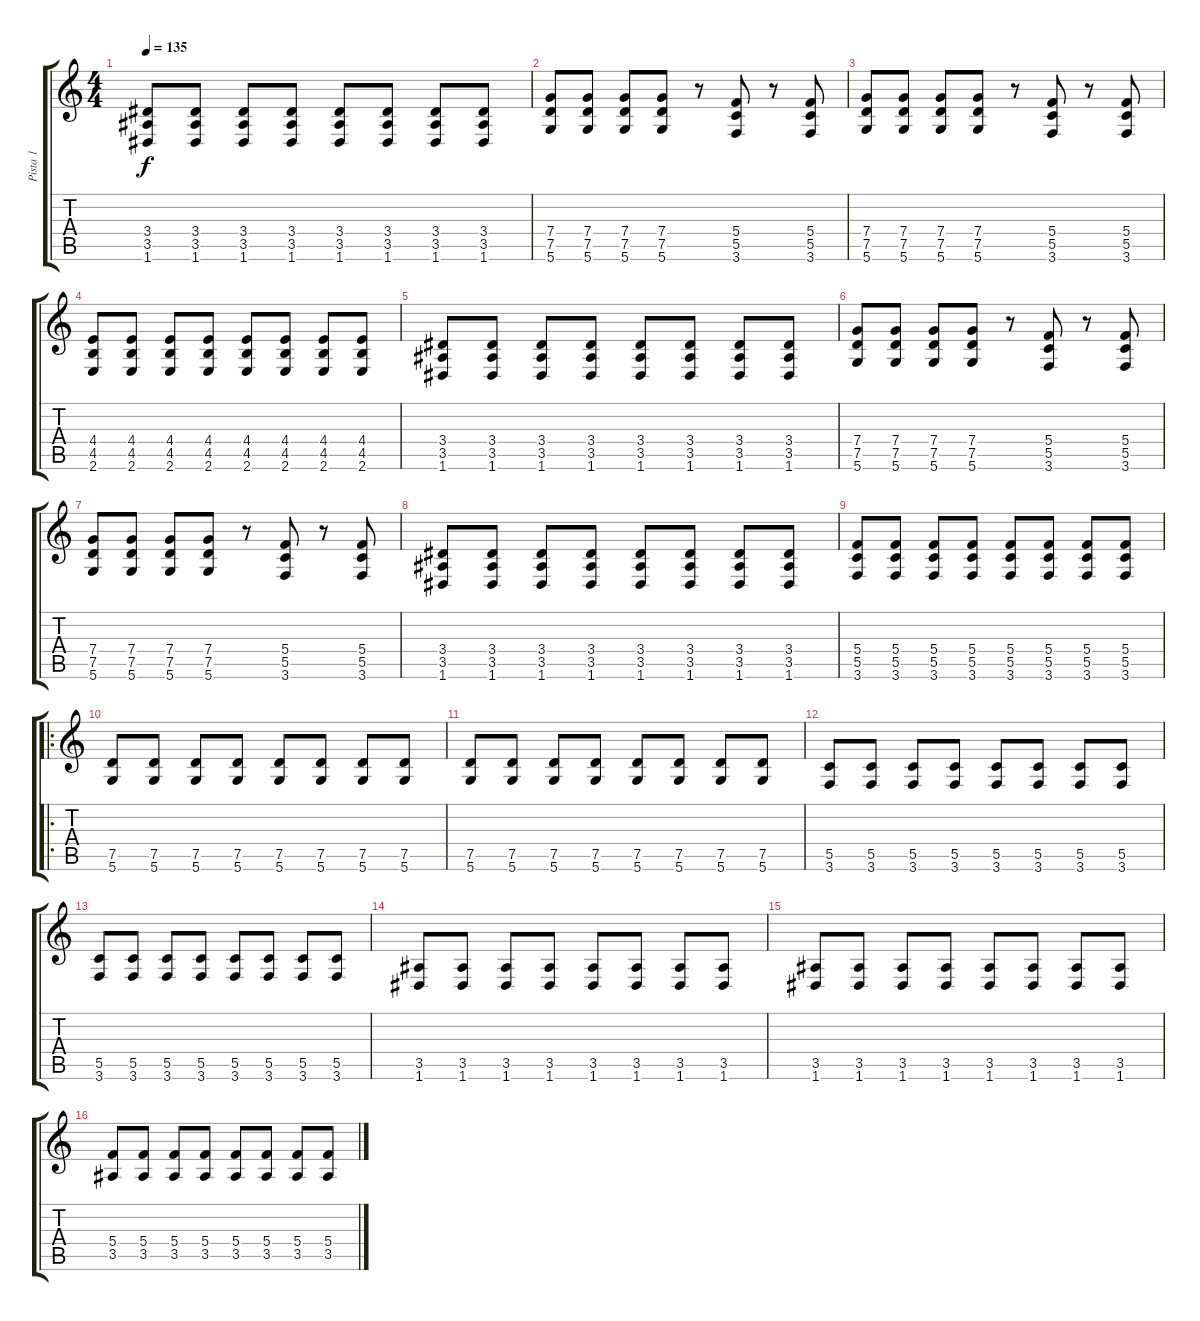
\track ("Pista 1" "Pista 1") {instrument distortionguitar}
\staff {score tabs}
\tuning (D4 A3 F3 C3 G2 D2) {hide}
\ts (4 4)
\tempo 135
\clef g2
\ks c
(3.4 3.5 1.6).8{dy f} (3.4 3.5 1.6).8 (3.4 3.5 1.6).8 (3.4 3.5 1.6).8 (3.4 3.5 1.6).8 (3.4 3.5 1.6).8 (3.4 3.5 1.6).8 (3.4 3.5 1.6).8 |
(7.4 7.5 5.6).8 (7.4 7.5 5.6).8 (7.4 7.5 5.6).8 (7.4 7.5 5.6).8 r.8 (5.4 5.5 3.6).8 r.8 (5.4 5.5 3.6).8 |
(7.4 7.5 5.6).8 (7.4 7.5 5.6).8 (7.4 7.5 5.6).8 (7.4 7.5 5.6).8 r.8 (5.4 5.5 3.6).8 r.8 (5.4 5.5 3.6).8 |
(4.4 4.5 2.6).8 (4.4 4.5 2.6).8 (4.4 4.5 2.6).8 (4.4 4.5 2.6).8 (4.4 4.5 2.6).8 (4.4 4.5 2.6).8 (4.4 4.5 2.6).8 (4.4 4.5 2.6).8 |
(3.4 3.5 1.6).8 (3.4 3.5 1.6).8 (3.4 3.5 1.6).8 (3.4 3.5 1.6).8 (3.4 3.5 1.6).8 (3.4 3.5 1.6).8 (3.4 3.5 1.6).8 (3.4 3.5 1.6).8 |
(7.4 7.5 5.6).8 (7.4 7.5 5.6).8 (7.4 7.5 5.6).8 (7.4 7.5 5.6).8 r.8 (5.4 5.5 3.6).8 r.8 (5.4 5.5 3.6).8 |
(7.4 7.5 5.6).8 (7.4 7.5 5.6).8 (7.4 7.5 5.6).8 (7.4 7.5 5.6).8 r.8 (5.4 5.5 3.6).8 r.8 (5.4 5.5 3.6).8 |
(3.4 3.5 1.6).8 (3.4 3.5 1.6).8 (3.4 3.5 1.6).8 (3.4 3.5 1.6).8 (3.4 3.5 1.6).8 (3.4 3.5 1.6).8 (3.4 3.5 1.6).8 (3.4 3.5 1.6).8 |
(5.4 5.5 3.6).8 (5.4 5.5 3.6).8 (5.4 5.5 3.6).8 (5.4 5.5 3.6).8 (5.4 5.5 3.6).8 (5.4 5.5 3.6).8 (5.4 5.5 3.6).8 (5.4 5.5 3.6).8 |
\ro
(7.5 5.6).8{instrument distortionguitar} (7.5 5.6).8 (7.5 5.6).8 (7.5 5.6).8 (7.5 5.6).8 (7.5 5.6).8 (7.5 5.6).8 (7.5 5.6).8 |
(7.5 5.6).8 (7.5 5.6).8 (7.5 5.6).8 (7.5 5.6).8 (7.5 5.6).8 (7.5 5.6).8 (7.5 5.6).8 (7.5 5.6).8 |
(5.5 3.6).8 (5.5 3.6).8 (5.5 3.6).8 (5.5 3.6).8 (5.5 3.6).8 (5.5 3.6).8 (5.5 3.6).8 (5.5 3.6).8 |
(5.5 3.6).8 (5.5 3.6).8 (5.5 3.6).8 (5.5 3.6).8 (5.5 3.6).8 (5.5 3.6).8 (5.5 3.6).8 (5.5 3.6).8 |
(3.5 1.6).8 (3.5 1.6).8 (3.5 1.6).8 (3.5 1.6).8 (3.5 1.6).8 (3.5 1.6).8 (3.5 1.6).8 (3.5 1.6).8 |
(3.5 1.6).8 (3.5 1.6).8 (3.5 1.6).8 (3.5 1.6).8 (3.5 1.6).8 (3.5 1.6).8 (3.5 1.6).8 (3.5 1.6).8 |
(5.4 3.5).8 (5.4 3.5).8 (5.4 3.5).8 (5.4 3.5).8 (5.4 3.5).8 (5.4 3.5).8 (5.4 3.5).8 (5.4 3.5).8
